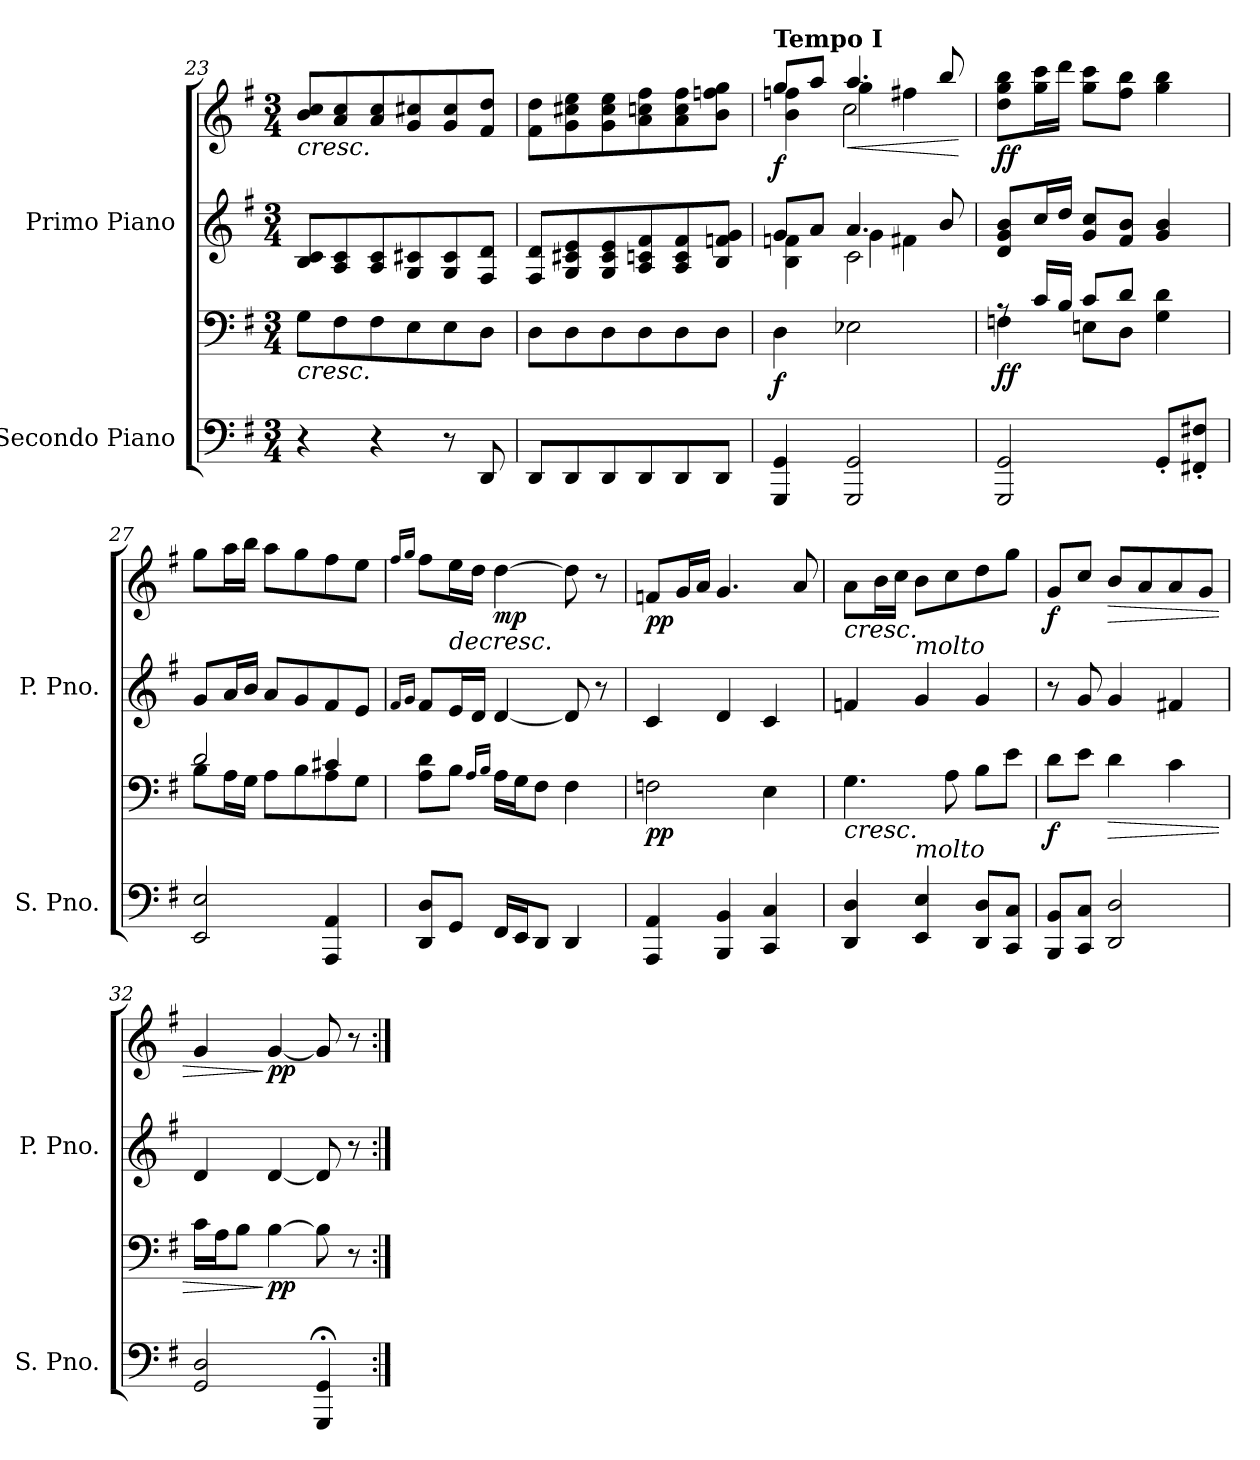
**kern	**kern	**dynam	**kern	**kern	**dynam
*part2	*part2	*part2	*part1	*part1	*part1
*staff4	*staff3	*staff3/4	*staff2	*staff1	*staff1/2
*I"Secondo Piano	*	*	*I"Primo Piano	*	*
*I'S. Pno.	*	*	*I'P. Pno.	*	*
*clefF4	*clefF4	*	*clefG2	*clefG2	*
*k[f#]	*k[f#]	*	*k[f#]	*k[f#]	*
*M3/4	*M3/4	*	*M3/4	*M3/4	*
=23	=23	=23	=23	=23	=23
!	!	!	!	!LO:TX:b:i:t=cresc.	!
!	!LO:TX:b:i:t=cresc.	!	!	!	!
4r	8G\L	.	8B/ 8c/L	8b/ 8cc/L	.
.	8F#\	.	8A/ 8c/	8a/ 8cc/	.
4r	8F#\	.	8A/ 8c/	8a/ 8cc/	.
.	8E\	.	8G/ 8c#X/	8g/ 8cc#X/	.
8r	8E\	.	8G/ 8c#/	8g/ 8cc#/	.
8DD/	8D\J	.	8F#/ 8d/J	8f#/ 8dd/J	.
=24	=24	=24	=24	=24	=24
8DD/L	8D\L	.	8F#/ 8d/L	8f#\ 8dd\L	.
8DD/	8D\	.	8G/ 8c#X/ 8e/	8g\ 8cc#X\ 8ee\	.
8DD/	8D\	.	8G/ 8c#/ 8e/	8g\ 8cc#\ 8ee\	.
8DD/	8D\	.	8A/ 8cn/ 8f#/	8a\ 8ccn\ 8ff#\	.
8DD/	8D\	.	8A/ 8c/ 8f#/	8a\ 8cc\ 8ff#\	.
8DD/J	8D\J	.	8B/ 8fn/ 8g/J	8b\ 8ffn\ 8gg\J	.
=25	=25	=25	=25	=25	=25
*	*	*	*^	*^	*
*	*	*	*	*^	*	*^	*
!	!	!	!	!	!	!LO:TX:a:B:t=Tempo I	!	!	!
!	!	!LO:DY:b	!	!	!	!	!	!	!LO:DY:b
4GGG/ 4GG/	4D\	f	8g/L	4B\ 4fn\	4rffyy	8gg/L	4b\ 4ffn\	4rddddyy	f
.	.	.	8a/J	.	.	8aa/J	.	.	.
!	!	!	!	!	!	!	!	!	!LO:HP:b
2GGG/ 2GG/	2E-X\	.	4.a/	4g\	2c\	4.aa/	4gg\	2cc\	<
.	.	.	.	4f#X\	.	.	4ff#X\	.	.
.	.	.	8b/	.	.	8bb/	.	.	.
*	*	*	*v	*v	*v	*	*	*	*
*	*	*	*	*v	*v	*v	*
.	.	.	.	.	[
=26	=26	=26	=26	=26	=26
*	*^	*	*	*	*
!	!	!	!LO:DY:b	!	!	!LO:DY:b
2GGG/ 2GG/	8rA	4Fn\	ff	8d/ 8g/ 8b/L	8dd\ 8gg\ 8bb\L	ff
.	16c/LL	.	.	16cc/L	16gg\ 16ccc\L	.
.	16B/JJ	.	.	16dd/JJ	16ddd\JJ	.
.	8c/L	8En\L	.	8g/ 8cc/L	8gg\ 8ccc\L	.
.	8d/J	8D\J	.	8f#/ 8b/J	8ff#\ 8bb\J	.
8GG'/L	4G\ 4d\	4rCCyy	.	4g/ 4b/	4gg\ 4bb\	.
8FF#X/' 8F#X/'J	.	.	.	.	.	.
!!LO:LB:g=z
=27	=27	=27	=27	=27	=27	=27
2EE/ 2E/	2d/	8B\L	.	8g/L	8gg\L	.
.	.	16A\L	.	16a/L	16aa\L	.
.	.	16G\JJ	.	16b/JJ	16bb\JJ	.
.	.	8A\L	.	8a/L	8aa\L	.
.	.	8B\	.	8g/	8gg\	.
4AAA/ 4AA/	4c#X/	8A\	.	8f#/	8ff#\	.
.	.	8G\J	.	8e/J	8ee\J	.
*	*v	*v	*	*	*	*
=28	=28	=28	=28	=28	=28
.	.	.	16qf#/LL	16qff#/LL	.
.	.	.	16qg/JJ	16qgg/JJ	.
8DD/ 8D/L	8A\ 8d\L	.	8f#/L	8ff#\L	.
!	!	!	!	!	!LO:HP:b
8GG/J	8B\J	.	16e/L	16ee\L	>
.	.	.	16d/JJ	16dd\JJ	.
.	16qA/LL	.	.	.	.
.	16qB/JJ	.	.	.	.
!	!	!	!	!	!LO:DY:b
16FF#/LL	16A\LL	.	[4d/	[4dd\	mp
16EE/J	16G\J	.	.	.	.
8DD/J	8F#\J	.	.	.	.
4DD/	4F#\	.	8d/]	8dd\]	.
.	.	.	8r	8r	.
.	.	.	.	.	]
=29	=29	=29	=29	=29	=29
!	!	!LO:DY:b	!	!	!LO:DY:b
4AAA/ 4AA/	2Fn\	pp	4c/	8fn/L	pp
.	.	.	.	16g/L	.
.	.	.	.	16a/JJ	.
4BBB/ 4BB/	.	.	4d/	4.g/	.
4CC/ 4C/	4E\	.	4c/	.	.
.	.	.	.	8a/	.
=30	=30	=30	=30	=30	=30
!	!	!	!	!LO:TX:b:i:t=cresc.	!
!	!LO:TX:b:i:t=cresc.	!	!	!	!
4DD/ 4D/	4.G\	.	4fn/	8a\L	.
.	.	.	.	16b\L	.
.	.	.	.	16cc\JJ	.
!	!	!	!LO:TX:a:i:t=molto	!	!
!LO:TX:a:i:t=molto	!	!	!	!	!
4EE/ 4E/	.	.	4g/	8b\L	.
*	*	*	*	*MM80	*
.	8A\	.	.	8cc\	.
8DD/ 8D/L	8B\L	.	4g/	8dd\	.
8CC/ 8C/J	8e\J	.	.	8gg\J	.
=31	=31	=31	=31	=31	=31
!	!	!LO:DY:b	!	!	!LO:DY:b
8BBB/ 8BB/L	8d\L	f	8r	8g/L	f
8CC/ 8C/J	8e\J	.	8g/	8cc/J	.
!	!	!LO:HP:b	!	!	!LO:HP:b
2DD/ 2D/	4d\	>	4g/	8b/L	>
.	.	.	.	8a/	.
.	4c\	.	4f#X/	8a/	.
.	.	.	.	8g/J	.
=32	=32	=32	=32	=32	=32
*	*	*	*	*MM74	*
2GG/ 2D/	16c\LL	.	4d/	4g/	.
.	16A\J	.	.	.	.
.	8B\J	.	.	.	.
!	!	!LO:DY:n=1:b	!	!	!LO:DY:n=1:b
.	[4B\	] pp	[4d/	[4g/	] pp
4GGG/;< 4GG/;<	8B\]	.	8d/]	8g/]	.
.	8r	.	8r	8r	.
=:|!	=:|!	=:|!	=:|!	=:|!	=:|!
*-	*-	*-	*-	*-	*-
